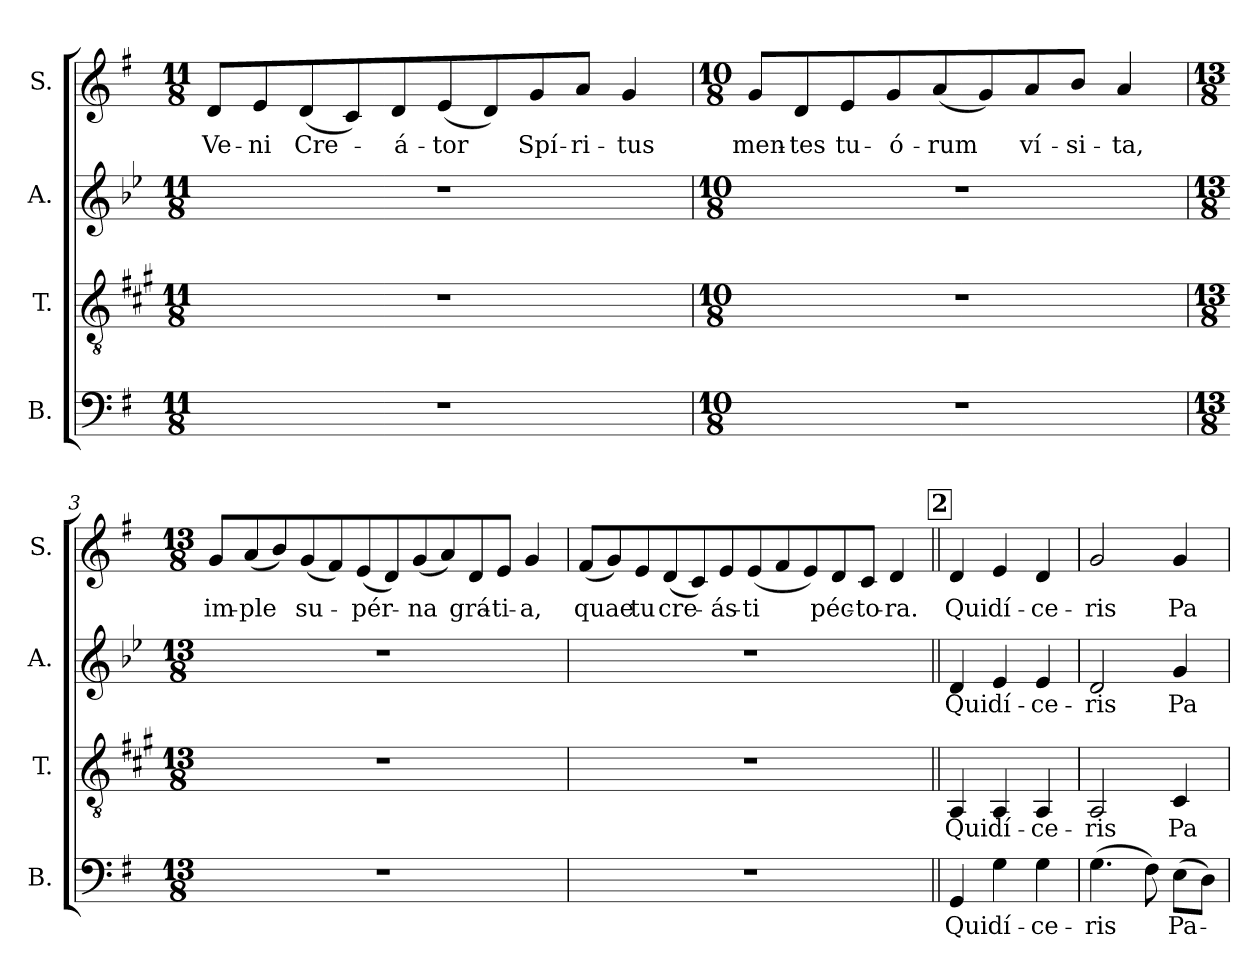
**kern	**text	**kern	**text	**kern	**text	**kern	**text
*part4	*part4	*part3	*part3	*part2	*part2	*part1	*part1
*staff4	*staff4	*staff3	*staff3	*staff2	*staff2	*staff1	*staff1
*I"B.	*	*I"T.	*	*I"A.	*	*I"S.	*
*I'B.	*	*I'T.	*	*I'A.	*	*I'S.	*
!!LO:PB:g=z
*clefF4	*	*clefGv2	*	*clefG2	*	*clefG2	*
*	*	*ITrd1c2	*	*ITrd2c3	*	*	*
*k[f#]	*	*k[f#]	*	*k[f#]	*	*k[f#]	*
*G:	*	*G:	*	*G:	*	*G:	*
*M11/8	*	*M11/8	*	*M11/8	*	*M11/8	*
=1	=1	=1	=1	=1	=1	=1	=1
!LO:N:vis=1	!	!LO:N:vis=1	!	!LO:N:vis=1	!	!	!
!	!	!	!	!	!	!	!LO:LY:b:color=#000000
8%11r	.	8%11r	.	8%11r	.	8di/L	Ve-
!	!	!	!	!	!	!	!LO:LY:b:color=#000000
.	.	.	.	.	.	8ei/	-ni
!	!	!	!	!	!	!	!LO:LY:b:color=#000000
.	.	.	.	.	.	(8di/	Cre-
.	.	.	.	.	.	8ci/)	.
!	!	!	!	!	!	!	!LO:LY:b:color=#000000
.	.	.	.	.	.	8di/	-á-
!	!	!	!	!	!	!	!LO:LY:b:color=#000000
.	.	.	.	.	.	(8ei/	-tor
.	.	.	.	.	.	8di/)	.
!	!	!	!	!	!	!	!LO:LY:b:color=#000000
.	.	.	.	.	.	8gi/	Spí-
!	!	!	!	!	!	!	!LO:LY:b:color=#000000
.	.	.	.	.	.	8ai/J	-ri-
!	!	!	!	!	!	!	!LO:LY:b:color=#000000
.	.	.	.	.	.	4gi/	-tus
=2	=2	=2	=2	=2	=2	=2	=2
*M10/8	*	*M10/8	*	*M10/8	*	*M10/8	*
!LO:N:vis=1	!	!LO:N:vis=1	!	!LO:N:vis=1	!	!	!
!	!	!	!	!	!	!	!LO:LY:b:color=#000000
4%5r	.	4%5r	.	4%5r	.	8gi/L	men-
!	!	!	!	!	!	!	!LO:LY:b:color=#000000
.	.	.	.	.	.	8di/	-tes
!	!	!	!	!	!	!	!LO:LY:b:color=#000000
.	.	.	.	.	.	8ei/	tu-
!	!	!	!	!	!	!	!LO:LY:b:color=#000000
.	.	.	.	.	.	8gi/	-ó-
!	!	!	!	!	!	!	!LO:LY:b:color=#000000
.	.	.	.	.	.	(8ai/	-rum
.	.	.	.	.	.	8gi/)	.
!	!	!	!	!	!	!	!LO:LY:b:color=#000000
.	.	.	.	.	.	8ai/	ví-
!	!	!	!	!	!	!	!LO:LY:b:color=#000000
.	.	.	.	.	.	8bi/J	-si-
!	!	!	!	!	!	!	!LO:LY:b:color=#000000
.	.	.	.	.	.	4ai/	-ta,
!!LO:LB:g=z
=3	=3	=3	=3	=3	=3	=3	=3
*M13/8	*	*M13/8	*	*M13/8	*	*M13/8	*
!LO:N:vis=1	!	!LO:N:vis=1	!	!LO:N:vis=1	!	!	!
!	!	!	!	!	!	!	!LO:LY:b:color=#000000
8%13r	.	8%13r	.	8%13r	.	8gi/L	im-
!	!	!	!	!	!	!	!LO:LY:b:color=#000000
.	.	.	.	.	.	(8ai/	-ple
.	.	.	.	.	.	8bi/)	.
!	!	!	!	!	!	!	!LO:LY:b:color=#000000
.	.	.	.	.	.	(8gi/	su-
.	.	.	.	.	.	8f#i/)	.
!	!	!	!	!	!	!	!LO:LY:b:color=#000000
.	.	.	.	.	.	(8ei/	-pér-
.	.	.	.	.	.	8di/)	.
!	!	!	!	!	!	!	!LO:LY:b:color=#000000
.	.	.	.	.	.	(8gi/	-na
.	.	.	.	.	.	8ai/)	.
!	!	!	!	!	!	!	!LO:LY:b:color=#000000
.	.	.	.	.	.	8di/	grá-
!	!	!	!	!	!	!	!LO:LY:b:color=#000000
.	.	.	.	.	.	8ei/J	-ti-
!	!	!	!	!	!	!	!LO:LY:b:color=#000000
.	.	.	.	.	.	4gi/	-a,
=4	=4	=4	=4	=4	=4	=4	=4
!LO:N:vis=1	!	!LO:N:vis=1	!	!LO:N:vis=1	!	!	!
!	!	!	!	!	!	!	!LO:LY:b:color=#000000
8%13r	.	8%13r	.	8%13r	.	(8f#i/L	quae
.	.	.	.	.	.	8gi/)	.
!	!	!	!	!	!	!	!LO:LY:b:color=#000000
.	.	.	.	.	.	8ei/	tu
!	!	!	!	!	!	!	!LO:LY:b:color=#000000
.	.	.	.	.	.	(8di/	cre-
.	.	.	.	.	.	8ci/)	.
!	!	!	!	!	!	!	!LO:LY:b:color=#000000
.	.	.	.	.	.	8ei/	-ás-
!	!	!	!	!	!	!	!LO:LY:b:color=#000000
.	.	.	.	.	.	(8ei/	-ti
.	.	.	.	.	.	8f#i/	.
.	.	.	.	.	.	8ei/)	.
!	!	!	!	!	!	!	!LO:LY:b:color=#000000
.	.	.	.	.	.	8di/	péc-
!	!	!	!	!	!	!	!LO:LY:b:color=#000000
.	.	.	.	.	.	8ci/J	-to-
!	!	!	!	!	!	!	!LO:LY:b:color=#000000
.	.	.	.	.	.	4di/	-ra.
!!LO:LB:g=z
!!LO:REH:place=s1:B:color=#000000:enc=box:fs=14.5984:t=2
=5||	=5||	=5||	=5||	=5||	=5||	=5||	=5||
!	!LO:LY:b:color=#000000	!	!	!	!	!	!
!	!	!	!LO:LY:b:color=#000000	!	!	!	!
!	!	!	!	!	!LO:LY:b:color=#000000	!	!
!	!	!	!	!	!	!	!LO:LY:b:color=#000000
4GGi/	Qui	4GGi/	Qui	4Bi/	Qui	4di/	Qui
!	!LO:LY:b:color=#000000	!	!	!	!	!	!
!	!	!	!LO:LY:b:color=#000000	!	!	!	!
!	!	!	!	!	!LO:LY:b:color=#000000	!	!
*	*	*	*	*	*	*MM108	*
!	!	!	!	!	!	!	!LO:LY:b:color=#000000
4Gi\	dí-	4GGi/	dí-	4ci/	dí-	4ei/	dí-
!	!LO:LY:b:color=#000000	!	!	!	!	!	!
!	!	!	!LO:LY:b:color=#000000	!	!	!	!
!	!	!	!	!	!LO:LY:b:color=#000000	!	!
!	!	!	!	!	!	!	!LO:LY:b:color=#000000
4Gi\	-ce-	4GGi/	-ce-	4ci/	-ce-	4di/	-ce-
=6	=6	=6	=6	=6	=6	=6	=6
!	!LO:LY:b:color=#000000	!	!	!	!	!	!
!	!	!	!LO:LY:b:color=#000000	!	!	!	!
!	!	!	!	!	!LO:LY:b:color=#000000	!	!
!	!	!	!	!	!	!	!LO:LY:b:color=#000000
(4.Gi\	-ris	2GGi/	-ris	2Bi/	-ris	2gi/	-ris
8F#i\)	.	.	.	.	.	.	.
!	!LO:LY:b:color=#000000	!	!	!	!	!	!
!	!	!	!LO:LY:b:color=#000000	!	!	!	!
!	!	!	!	!	!LO:LY:b:color=#000000	!	!
!	!	!	!	!	!	!	!LO:LY:b:color=#000000
(8Ei\L	Pa-	4BBi/	Pa-	4ei/	Pa-	4gi/	Pa-
8Di\J)	.	.	.	.	.	.	.
=	=	=	=	=	=	=	=
*-	*-	*-	*-	*-	*-	*-	*-
